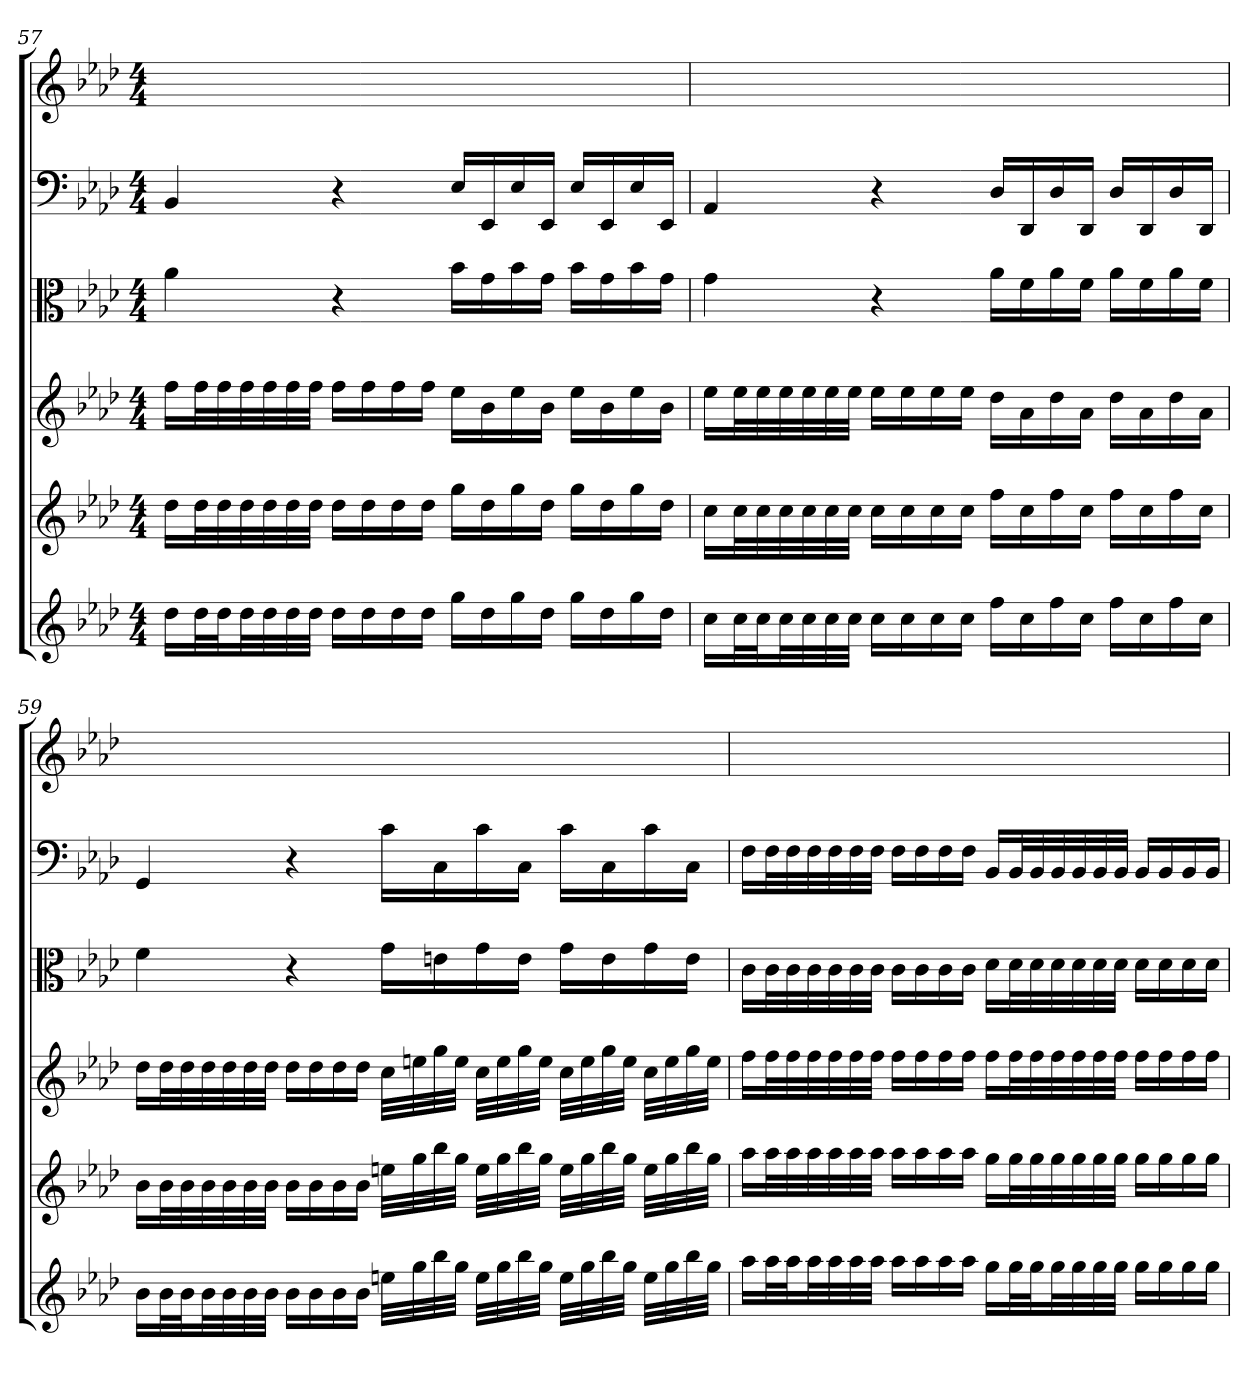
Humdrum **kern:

**kern	**kern	**kern	**kern	**kern	**kern
*part6	*part5	*part4	*part3	*part2	*part1
*staff6	*staff5	*staff4	*staff3	*staff2	*staff1
*clefG2	*clefG2	*clefG2	*clefC3	*clefF4	*clefG2
*k[b-e-a-d-]	*k[b-e-a-d-]	*k[b-e-a-d-]	*k[b-e-a-d-]	*k[b-e-a-d-]	*k[b-e-a-d-]
*f:	*f:	*f:	*f:	*f:	*f:
*M4/4	*M4/4	*M4/4	*M4/4	*M4/4	*M4/4
=57	=57	=57	=57	=57	=57
16dd-\LL	16dd-\LL	16ff\LL	4a-\	4BB-/	1ryy
32dd-\L	32dd-\L	32ff\L	.	.	.
32dd-\J	32dd-\	32ff\	.	.	.
32dd-\L	32dd-\	32ff\	.	.	.
32dd-\	32dd-\	32ff\	.	.	.
32dd-\	32dd-\	32ff\	.	.	.
32dd-\JJJ	32dd-\JJJ	32ff\JJJ	.	.	.
16dd-\LL	16dd-\LL	16ff\LL	4r	4r	.
16dd-\	16dd-\	16ff\	.	.	.
16dd-\	16dd-\	16ff\	.	.	.
16dd-\JJ	16dd-\JJ	16ff\JJ	.	.	.
16gg\LL	16gg\LL	16ee-\LL	16b-\LL	16E-/LL	.
16dd-\	16dd-\	16b-\	16g\	16EE-/	.
16gg\	16gg\	16ee-\	16b-\	16E-/	.
16dd-\JJ	16dd-\JJ	16b-\JJ	16g\JJ	16EE-/JJ	.
16gg\LL	16gg\LL	16ee-\LL	16b-\LL	16E-/LL	.
16dd-\	16dd-\	16b-\	16g\	16EE-/	.
16gg\	16gg\	16ee-\	16b-\	16E-/	.
16dd-\JJ	16dd-\JJ	16b-\JJ	16g\JJ	16EE-/JJ	.
=58	=58	=58	=58	=58	=58
16cc\LL	16cc\LL	16ee-\LL	4g\	4AA-/	1ryy
32cc\L	32cc\L	32ee-\L	.	.	.
32cc\J	32cc\	32ee-\	.	.	.
32cc\L	32cc\	32ee-\	.	.	.
32cc\	32cc\	32ee-\	.	.	.
32cc\	32cc\	32ee-\	.	.	.
32cc\JJJ	32cc\JJJ	32ee-\JJJ	.	.	.
16cc\LL	16cc\LL	16ee-\LL	4r	4r	.
16cc\	16cc\	16ee-\	.	.	.
16cc\	16cc\	16ee-\	.	.	.
16cc\JJ	16cc\JJ	16ee-\JJ	.	.	.
16ff\LL	16ff\LL	16dd-\LL	16a-\LL	16D-/LL	.
16cc\	16cc\	16a-\	16f\	16DD-/	.
16ff\	16ff\	16dd-\	16a-\	16D-/	.
16cc\JJ	16cc\JJ	16a-\JJ	16f\JJ	16DD-/JJ	.
16ff\LL	16ff\LL	16dd-\LL	16a-\LL	16D-/LL	.
16cc\	16cc\	16a-\	16f\	16DD-/	.
16ff\	16ff\	16dd-\	16a-\	16D-/	.
16cc\JJ	16cc\JJ	16a-\JJ	16f\JJ	16DD-/JJ	.
=59	=59	=59	=59	=59	=59
16b-\LL	16b-\LL	16dd-\LL	4f\	4GG/	1ryy
32b-\L	32b-\L	32dd-\L	.	.	.
32b-\J	32b-\	32dd-\	.	.	.
32b-\L	32b-\	32dd-\	.	.	.
32b-\	32b-\	32dd-\	.	.	.
32b-\	32b-\	32dd-\	.	.	.
32b-\JJJ	32b-\JJJ	32dd-\JJJ	.	.	.
16b-\LL	16b-\LL	16dd-\LL	4r	4r	.
16b-\	16b-\	16dd-\	.	.	.
16b-\	16b-\	16dd-\	.	.	.
16b-\JJ	16b-\JJ	16dd-\JJ	.	.	.
32een\LLL	32een\LLL	32cc\LLL	16g\LL	16c\LL	.
32gg\	32gg\	32een\	.	.	.
32bb-\	32bb-\	32gg\	16en\	16C\	.
32gg\JJJ	32gg\JJJ	32ee\JJJ	.	.	.
32ee\LLL	32ee\LLL	32cc\LLL	16g\	16c\	.
32gg\	32gg\	32ee\	.	.	.
32bb-\	32bb-\	32gg\	16e\JJ	16C\JJ	.
32gg\JJJ	32gg\JJJ	32ee\JJJ	.	.	.
32ee\LLL	32ee\LLL	32cc\LLL	16g\LL	16c\LL	.
32gg\	32gg\	32ee\	.	.	.
32bb-\	32bb-\	32gg\	16e\	16C\	.
32gg\JJJ	32gg\JJJ	32ee\JJJ	.	.	.
32ee\LLL	32ee\LLL	32cc\LLL	16g\	16c\	.
32gg\	32gg\	32ee\	.	.	.
32bb-\	32bb-\	32gg\	16e\JJ	16C\JJ	.
32gg\JJJ	32gg\JJJ	32ee\JJJ	.	.	.
=60	=60	=60	=60	=60	=60
16aa-\LL	16aa-\LL	16ff\LL	16c\LL	16F\LL	1ryy
32aa-\L	32aa-\L	32ff\L	32c\L	32F\L	.
32aa-\J	32aa-\	32ff\	32c\	32F\	.
32aa-\L	32aa-\	32ff\	32c\	32F\	.
32aa-\	32aa-\	32ff\	32c\	32F\	.
32aa-\	32aa-\	32ff\	32c\	32F\	.
32aa-\JJJ	32aa-\JJJ	32ff\JJJ	32c\JJJ	32F\JJJ	.
16aa-\LL	16aa-\LL	16ff\LL	16c\LL	16F\LL	.
16aa-\	16aa-\	16ff\	16c\	16F\	.
16aa-\	16aa-\	16ff\	16c\	16F\	.
16aa-\JJ	16aa-\JJ	16ff\JJ	16c\JJ	16F\JJ	.
16gg\LL	16gg\LL	16ff\LL	16d-\LL	16BB-/LL	.
32gg\L	32gg\L	32ff\L	32d-\L	32BB-/L	.
32gg\J	32gg\	32ff\	32d-\	32BB-/	.
32gg\L	32gg\	32ff\	32d-\	32BB-/	.
32gg\	32gg\	32ff\	32d-\	32BB-/	.
32gg\	32gg\	32ff\	32d-\	32BB-/	.
32gg\JJJ	32gg\JJJ	32ff\JJJ	32d-\JJJ	32BB-/JJJ	.
16gg\LL	16gg\LL	16ff\LL	16d-\LL	16BB-/LL	.
16gg\	16gg\	16ff\	16d-\	16BB-/	.
16gg\	16gg\	16ff\	16d-\	16BB-/	.
16gg\JJ	16gg\JJ	16ff\JJ	16d-\JJ	16BB-/JJ	.
=	=	=	=	=	=
*-	*-	*-	*-	*-	*-
